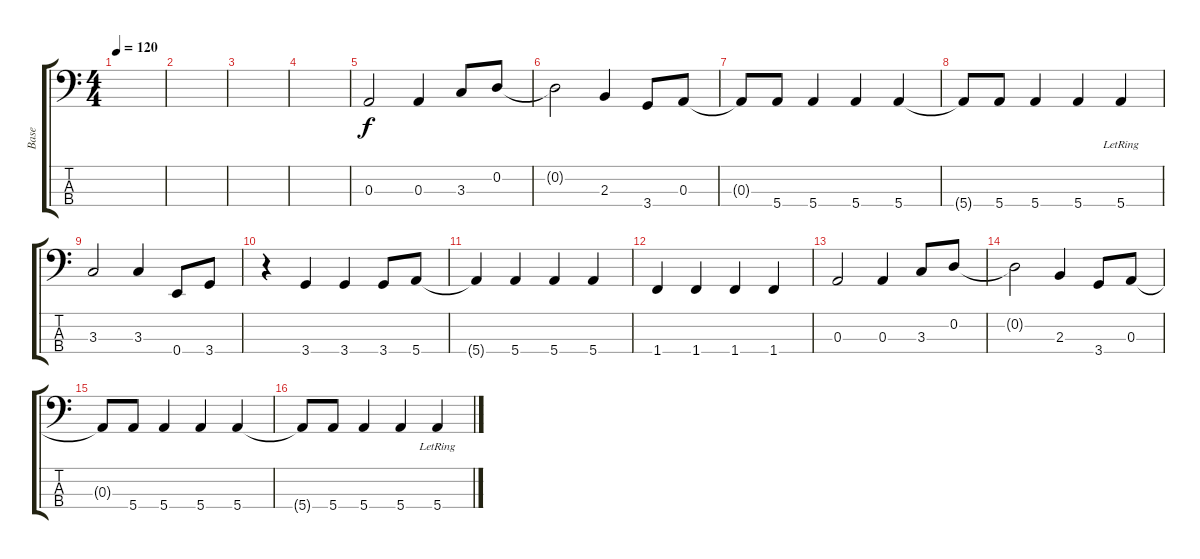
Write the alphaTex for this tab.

\track ("Base" "Base") {instrument distortionguitar}
\staff {score tabs}
\tuning (G2 D2 A1 E1) {hide}
\ts (4 4)
\tempo 120
\clef f4
\ks c
|
|
|
|
0.3.2 0.3.4 3.3.8 0.2.8 |
0.2{t}.2 2.3.4 3.4.8 0.3.8 |
0.3{t}.8 5.4.8 5.4.4 5.4.4 5.4.4 |
5.4{t}.8 5.4.8 5.4.4 5.4.4 5.4{lr}.4 |
3.3.2 3.3.4 0.4.8 3.4.8 |
r.4 3.4.4 3.4.4 3.4.8 5.4.8 |
5.4{t}.4 5.4.4 5.4.4 5.4.4 |
1.4.4 1.4.4 1.4.4 1.4.4 |
0.3.2 0.3.4 3.3.8 0.2.8 |
0.2{t}.2 2.3.4 3.4.8 0.3.8 |
0.3{t}.8 5.4.8 5.4.4 5.4.4 5.4.4 |
5.4{t}.8 5.4.8 5.4.4 5.4.4 5.4{lr}.4
